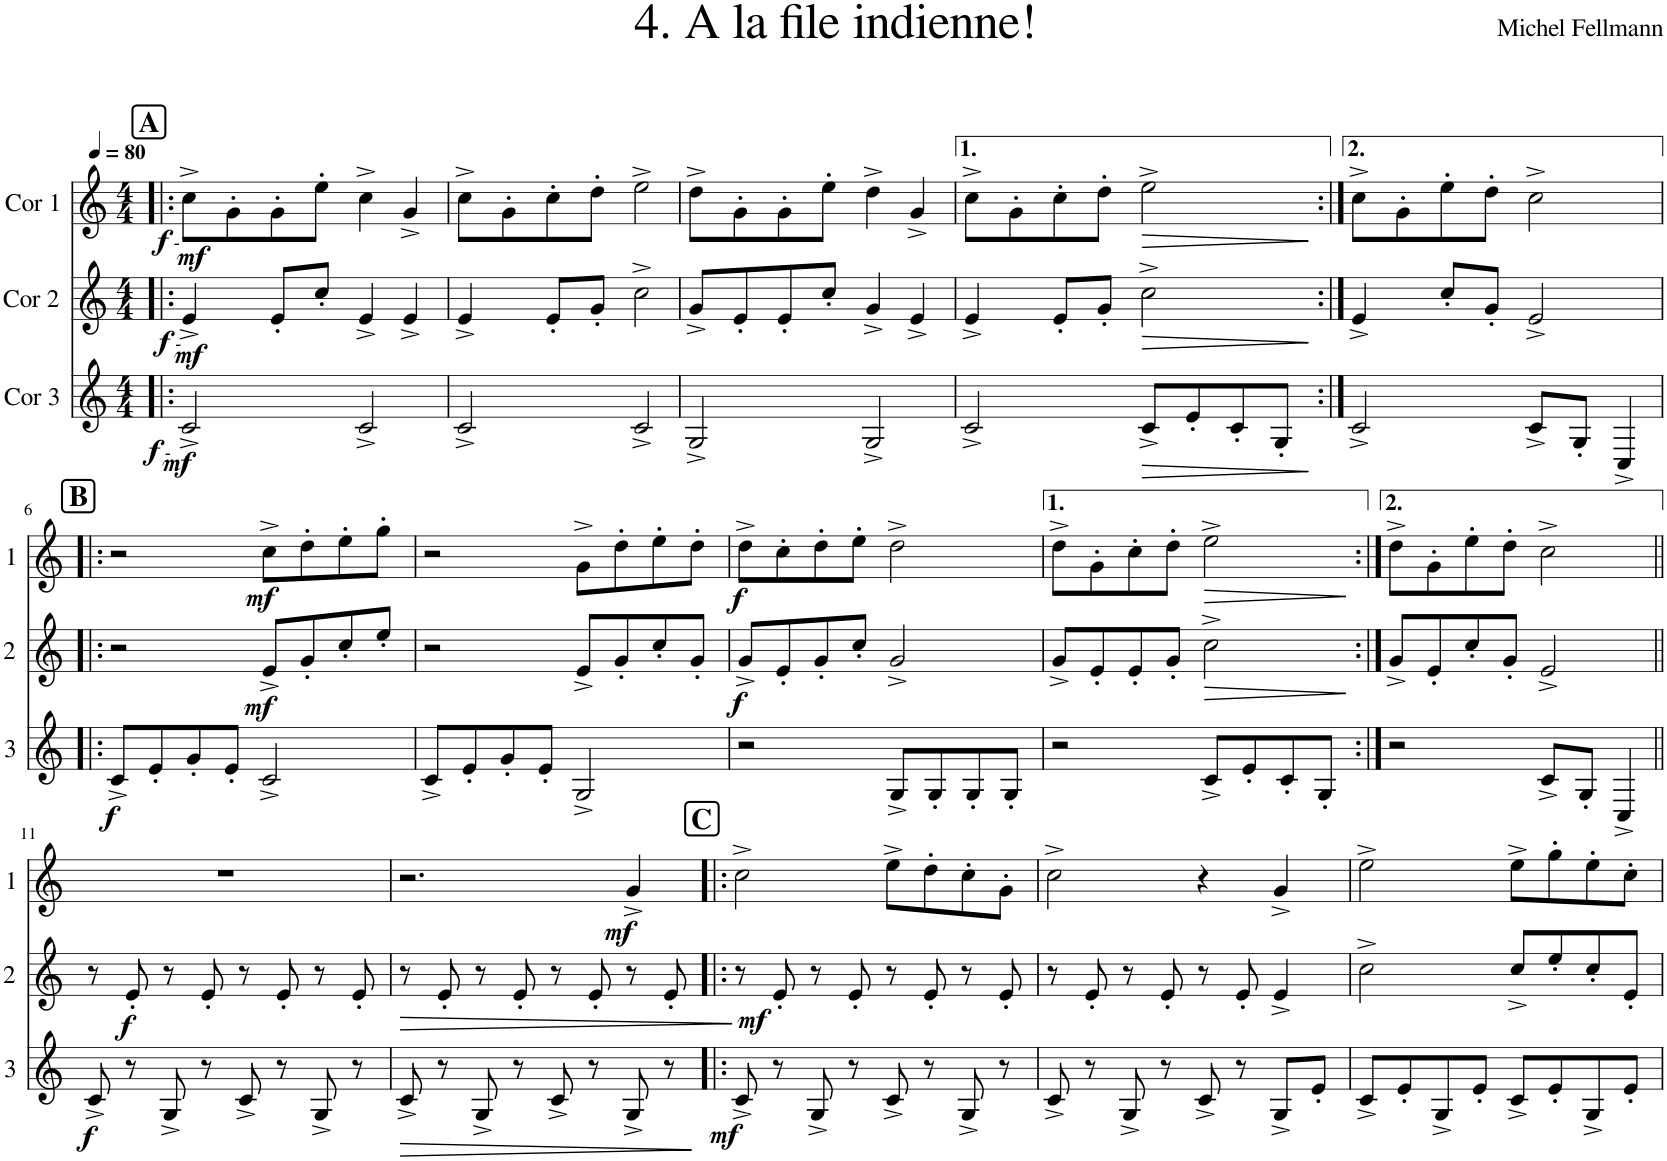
**kern	**dynam	**kern	**dynam	**kern	**dynam
*part3	*part3	*part2	*part2	*part1	*part1
*staff3	*staff3	*staff2	*staff2	*staff1	*staff1
*I"Cor 3	*	*I"Cor 2	*	*I"Cor 1	*
*clefG2	*	*clefG2	*	*clefG2	*
*Trd4c7	*	*Trd4c7	*	*Trd4c7	*
*k[]	*	*k[]	*	*k[]	*
*M4/4	*	*M4/4	*	*M4/4	*
*MM80	*	*MM80	*	*MM80	*
!!LO:REH:place=s1:a:B:cj:fs=14:t=A
=1!|:	=1!|:	=1!|:	=1!|:	=1!|:	=1!|:
!	!LO:DY:b	!	!	!	!
!	!LO:DY:n=1:b	!	!	!	!
!	!LO:DY:n=2:b	!	!LO:DY:b	!	!
!	!	!	!LO:DY:n=1:b	!	!
!	!	!	!LO:DY:n=2:b	!	!LO:DY:b
!	!	!	!	!	!LO:DY:n=1:b
!	!	!	!	!	!LO:DY:n=2:b
2c^/	f other-dynamics mf	4e^/	f other-dynamics mf	8cc^\L	f other-dynamics mf
.	.	.	.	8g'\	.
.	.	8e'/L	.	8g'\	.
.	.	8cc'/J	.	8ee'\J	.
2c^/	.	4e^/	.	4cc^\	.
.	.	4e^/	.	4g^/	.
=2	=2	=2	=2	=2	=2
2c^/	.	4e^/	.	8cc^\L	.
.	.	.	.	8g'\	.
.	.	8e'/L	.	8cc'\	.
.	.	8g'/J	.	8dd'\J	.
2c^/	.	2cc^\	.	2ee^\	.
=3	=3	=3	=3	=3	=3
2G^/	.	8g^/L	.	8dd^\L	.
.	.	8e'/	.	8g'\	.
.	.	8e'/	.	8g'\	.
.	.	8cc'/J	.	8ee'\J	.
2G^/	.	4g^/	.	4dd^\	.
.	.	4e^/	.	4g^/	.
=4	=4	=4	=4	=4	=4
2c^/	.	4e^/	.	8cc^\L	.
.	.	.	.	8g'\	.
.	.	8e'/L	.	8cc'\	.
.	.	8g'/J	.	8dd'\J	.
!	!LO:HP:b	!	!LO:HP:b	!	!LO:HP:b
8c^/L	>	2cc^\	>	2ee^\	>
8e'/	.	.	.	.	.
8c'/	.	.	.	.	.
8G'/J	.	.	.	.	.
.	]	.	]	.	]
=5:|!	=5:|!	=5:|!	=5:|!	=5:|!	=5:|!
2c^/	.	4e^/	.	8cc^\L	.
.	.	.	.	8g'\	.
.	.	8cc'/L	.	8ee'\	.
.	.	8g'/J	.	8dd'\J	.
8c^/L	.	2e^/	.	2cc^\	.
8G'/J	.	.	.	.	.
4C^/	.	.	.	.	.
!!LO:LB:g=z
!!LO:REH:place=s1:a:B:cj:fs=14:t=B
=6!|:	=6!|:	=6!|:	=6!|:	=6!|:	=6!|:
!	!LO:DY:b	!	!	!	!
8c^/L	f	2r	.	2r	.
8e'/	.	.	.	.	.
8g'/	.	.	.	.	.
8e'/J	.	.	.	.	.
!	!	!	!LO:DY:b	!	!LO:DY:b
2c^/	.	8e^/L	mf	8cc^\L	mf
.	.	8g'/	.	8dd'\	.
.	.	8cc'/	.	8ee'\	.
.	.	8ee'/J	.	8gg'\J	.
=7	=7	=7	=7	=7	=7
8c^/L	.	2r	.	2r	.
8e'/	.	.	.	.	.
8g'/	.	.	.	.	.
8e'/J	.	.	.	.	.
2G^/	.	8e^/L	.	8g^\L	.
.	.	8g'/	.	8dd'\	.
.	.	8cc'/	.	8ee'\	.
.	.	8g'/J	.	8dd'\J	.
=8	=8	=8	=8	=8	=8
!	!	!	!LO:DY:b	!	!LO:DY:b
2r	.	8g^/L	f	8dd^\L	f
.	.	8e'/	.	8cc'\	.
.	.	8g'/	.	8dd'\	.
.	.	8cc'/J	.	8ee'\J	.
8G^/L	.	2g^/	.	2dd^\	.
8G'/	.	.	.	.	.
8G'/	.	.	.	.	.
8G'/J	.	.	.	.	.
=9	=9	=9	=9	=9	=9
2r	.	8g^/L	.	8dd^\L	.
.	.	8e'/	.	8g'\	.
.	.	8e'/	.	8cc'\	.
.	.	8g'/J	.	8dd'\J	.
!	!	!	!LO:HP:b	!	!LO:HP:b
8c^/L	.	2cc^\	>	2ee^\	>
8e'/	.	.	.	.	.
8c'/	.	.	.	.	.
8G'/J	.	.	.	.	.
.	.	.	]	.	]
=10:|!	=10:|!	=10:|!	=10:|!	=10:|!	=10:|!
2r	.	8g^/L	.	8dd^\L	.
.	.	8e'/	.	8g'\	.
.	.	8cc'/	.	8ee'\	.
.	.	8g'/J	.	8dd'\J	.
8c^/L	.	2e^/	.	2cc^\	.
8G'/J	.	.	.	.	.
4C^/	.	.	.	.	.
!!LO:LB:g=z
=11||	=11||	=11||	=11||	=11||	=11||
!	!LO:DY:b	!	!	!	!
8c^/	f	8r	.	1r	.
!	!	!	!LO:DY:b	!	!
8r	.	8e'/	f	.	.
8G^/	.	8r	.	.	.
8r	.	8e'/	.	.	.
8c^/	.	8r	.	.	.
8r	.	8e'/	.	.	.
8G^/	.	8r	.	.	.
8r	.	8e'/	.	.	.
=12	=12	=12	=12	=12	=12
!	!LO:HP:b	!	!LO:HP:b	!	!
8c^/	>	8r	>	2.r	.
8r	.	8e'/	.	.	.
8G^/	.	8r	.	.	.
8r	.	8e'/	.	.	.
8c^/	.	8r	.	.	.
8r	.	8e'/	.	.	.
!	!	!	!	!	!LO:DY:b
8G^/	.	8r	.	4g^/	mf
!	!LO:DY:b	!	!	!	!
8r	mf	8e'/	.	.	.
.	]	.	]	.	.
!!LO:REH:place=s1:a:B:cj:fs=14:t=C
=13!|:	=13!|:	=13!|:	=13!|:	=13!|:	=13!|:
!	!	!	!LO:DY:b	!	!
8c^/	.	8r	mf	2cc^\	.
8r	.	8e'/	.	.	.
8G^/	.	8r	.	.	.
8r	.	8e'/	.	.	.
8c^/	.	8r	.	8ee^\L	.
8r	.	8e'/	.	8dd'\	.
8G^/	.	8r	.	8cc'\	.
8r	.	8e'/	.	8g'\J	.
=14	=14	=14	=14	=14	=14
8c^/	.	8r	.	2cc^\	.
8r	.	8e'/	.	.	.
8G^/	.	8r	.	.	.
8r	.	8e'/	.	.	.
8c^/	.	8r	.	4r	.
8r	.	8e'/	.	.	.
8G^/L	.	4e^/	.	4g^/	.
8e'/J	.	.	.	.	.
=15	=15	=15	=15	=15	=15
8c^/L	.	2cc^\	.	2ee^\	.
8e'/	.	.	.	.	.
8G^/	.	.	.	.	.
8e'/J	.	.	.	.	.
8c^/L	.	8cc^/L	.	8ee^\L	.
8e'/	.	8ee'/	.	8gg'\	.
8G^/	.	8cc'/	.	8ee'\	.
8e'/J	.	8e'/J	.	8cc'\J	.
=	=	=	=	=	=
*-	*-	*-	*-	*-	*-
